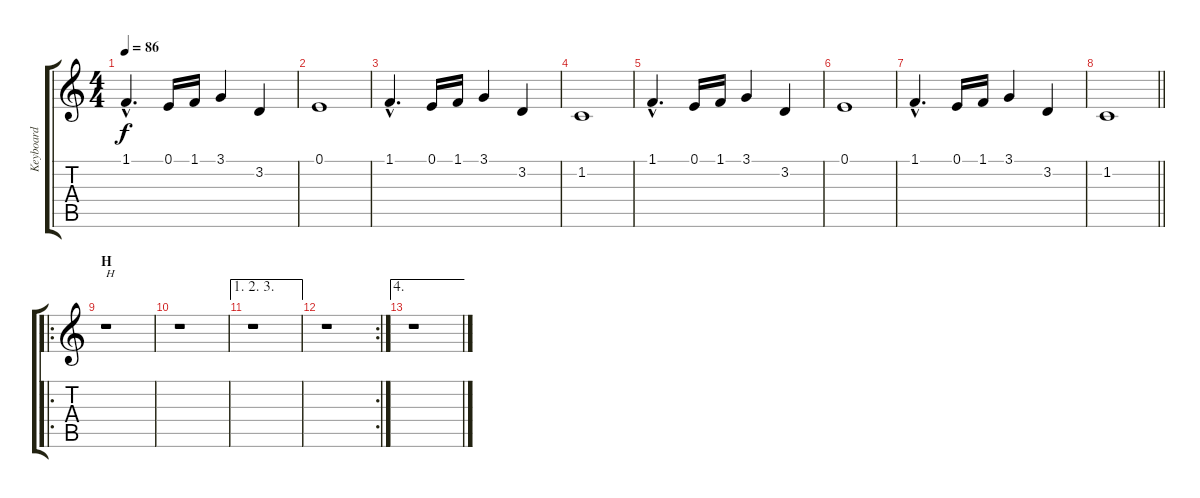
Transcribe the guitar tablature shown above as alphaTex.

\track ("Keyboard" "Keyboard") {instrument trumpet}
\staff {score tabs}
\tuning (E4 B3 G3 D3 A2 E2) {hide}
\ts (4 4)
\tempo 86
\clef g2
\ks c
1.1{hac}.4{d dy f} 0.1.16 1.1.16 3.1.4 3.2.4 |
0.1.1 |
1.1{hac}.4{d} 0.1.16 1.1.16 3.1.4 3.2.4 |
1.2.1 |
1.1{hac}.4{d} 0.1.16 1.1.16 3.1.4 3.2.4 |
0.1.1 |
1.1{hac}.4{d} 0.1.16 1.1.16 3.1.4 3.2.4 |
\barLineRight lightlight
1.2.1 |
\ro
\section ("" "H")
r.1{txt "H"} |
r.1 |
\ae (1 2 3)
r.1 |
\rc 2
r.1 |
\ae 4
r.1
